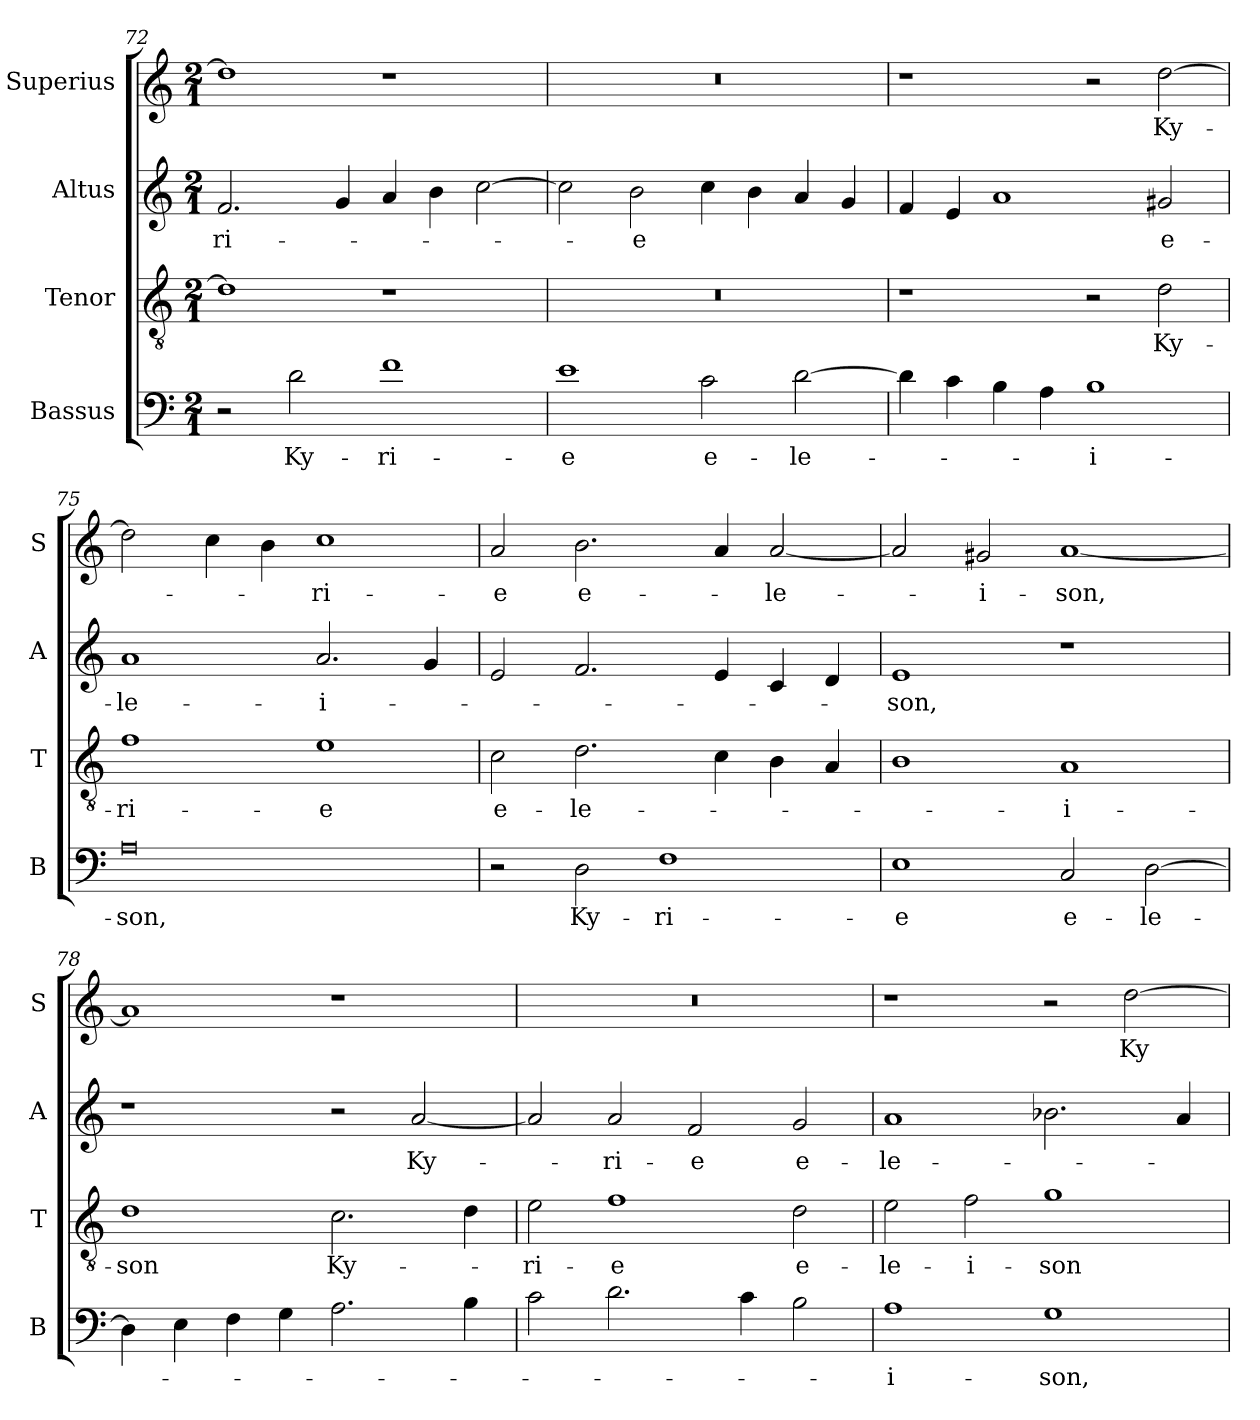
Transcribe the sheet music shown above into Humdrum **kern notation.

**kern	**text	**kern	**text	**kern	**text	**kern	**text
*part4	*part4	*part3	*part3	*part2	*part2	*part1	*part1
*staff4	*staff4	*staff3	*staff3	*staff2	*staff2	*staff1	*staff1
*I"Bassus	*	*I"Tenor	*	*I"Altus	*	*I"Superius	*
*I'B	*	*I'T	*	*I'A	*	*I'S	*
*clefF4	*	*clefGv2	*	*clefG2	*	*clefG2	*
*k[]	*	*k[]	*	*k[]	*	*k[]	*
*C:	*	*C:	*	*C:	*	*C:	*
*M2/1	*	*M2/1	*	*M2/1	*	*M2/1	*
=72	=72	=72	=72	=72	=72	=72	=72
2r	.	1d]	.	2.f	-ri-	1dd]	.
2d	Ky-	.	.	.	.	.	.
.	.	.	.	4g	.	.	.
1f	-ri-	1r	.	4a	.	1r	.
.	.	.	.	4b	.	.	.
.	.	.	.	[2cc	.	.	.
=73	=73	=73	=73	=73	=73	=73	=73
1e	-e	0r	.	2cc]	.	0r	.
.	.	.	.	2b	-e	.	.
2c	e-	.	.	4cc	.	.	.
.	.	.	.	4b	.	.	.
[2d	-le-	.	.	4a	.	.	.
.	.	.	.	4g	.	.	.
=74	=74	=74	=74	=74	=74	=74	=74
4d]	.	1r	.	4f	.	1r	.
4c	.	.	.	4e	.	.	.
4B	.	.	.	1a	.	.	.
4A	.	.	.	.	.	.	.
1B	-i-	2r	.	.	.	2r	.
.	.	2d	Ky-	2g#X	e-	[2dd	Ky-
=75	=75	=75	=75	=75	=75	=75	=75
0A	-son,	1f	-ri-	1a	-le-	2dd]	.
.	.	.	.	.	.	4cc	.
.	.	.	.	.	.	4b	.
.	.	1e	-e	2.a	-i-	1cc	-ri-
.	.	.	.	4g	.	.	.
=76	=76	=76	=76	=76	=76	=76	=76
2r	.	2c	e-	2e	.	2a	-e
2D	Ky-	2.d	-le-	2.f	.	2.b	e-
1F	-ri-	.	.	.	.	.	.
.	.	4c	.	4e	.	4a	.
.	.	4B	.	4c	.	[2a	-le-
.	.	4A	.	4d	.	.	.
=77	=77	=77	=77	=77	=77	=77	=77
1E	-e	1B	.	1e	-son,	2a]	.
.	.	.	.	.	.	2g#X	-i-
2C	e-	1A	-i-	1r	.	[1a	-son,
[2D	-le-	.	.	.	.	.	.
=78	=78	=78	=78	=78	=78	=78	=78
4D]	.	1d	-son	1r	.	1a]	.
4E	.	.	.	.	.	.	.
4F	.	.	.	.	.	.	.
4G	.	.	.	.	.	.	.
2.A	.	2.c	Ky-	2r	.	1r	.
.	.	.	.	[2a	Ky-	.	.
4B	.	4d	.	.	.	.	.
=79	=79	=79	=79	=79	=79	=79	=79
2c	.	2e	-ri-	2a]	.	0r	.
2.d	.	1f	-e	2a	-ri-	.	.
.	.	.	.	2f	-e	.	.
4c	.	.	.	.	.	.	.
2B	.	2d	e-	2g	e-	.	.
=80	=80	=80	=80	=80	=80	=80	=80
1A	-i-	2e	-le-	1a	-le-	1r	.
.	.	2f	-i-	.	.	.	.
1G	-son,	1g	-son	2.b-X	.	2r	.
.	.	.	.	.	.	[2dd	Ky-
.	.	.	.	4a	.	.	.
=	=	=	=	=	=	=	=
*-	*-	*-	*-	*-	*-	*-	*-
